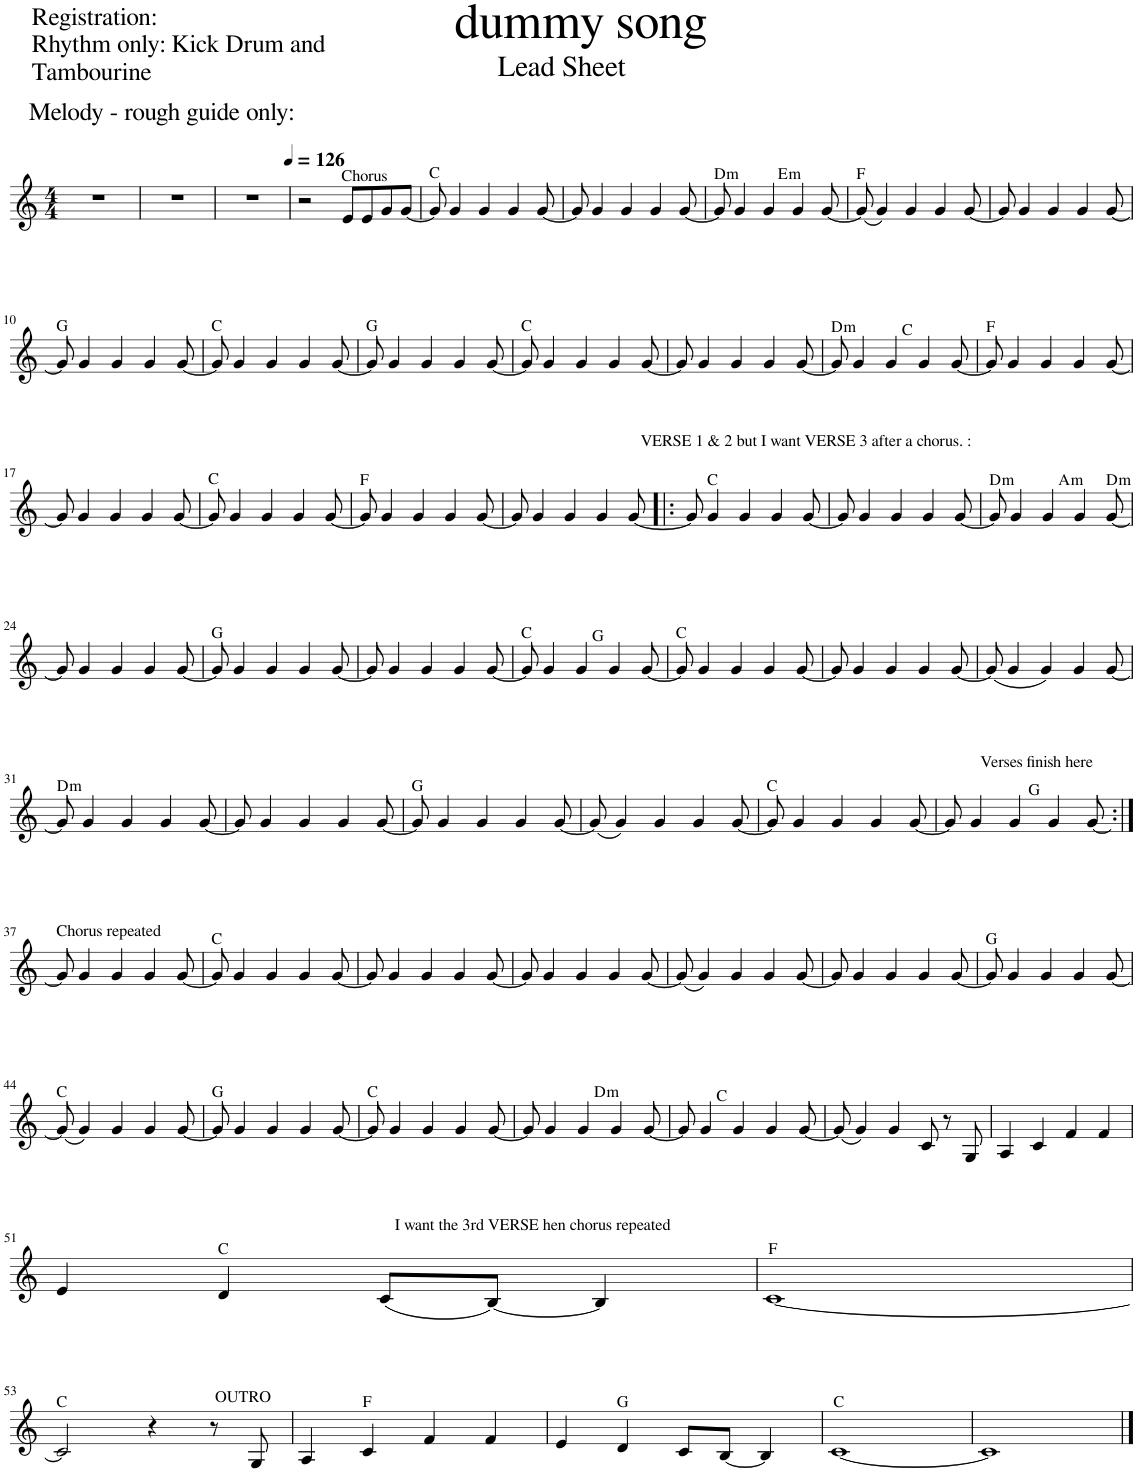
**kern	**harte
*part1	*part1
*staff1	*
*I"Piano	*
*I'Pno.	*
*clefG2	*
*k[]	*
*M4/4	*
=1	=1
1r	.
=2	=2
1r	.
=3	=3
1r	.
=4	=4
*MM126	*
2r	.
!LO:TX:a:t=Chorus	!
8e/L	.
8e/	.
8g/	.
[8g/J	.
=5	=5
8g/]	C:maj
4g/	.
4g/	.
4g/	.
[8g/	.
=6	=6
8g/]	.
4g/	.
4g/	.
4g/	.
[8g/	.
=7	=7
!	!LO:H:kt=m
*^	*
8g/]	2ryy	D:min
4g/	.	.
4g/	.	.
!	!	!LO:H:kt=m
.	2ryy	E:min
4g/	.	.
[8g/	.	.
*v	*v	*
=8	=8
(8g/]	F:maj
4g/)	.
4g/	.
4g/	.
[8g/	.
=9	=9
8g/]	.
4g/	.
4g/	.
4g/	.
[8g/	.
!!LO:LB:g=z
=10	=10
8g/]	G:maj
4g/	.
4g/	.
4g/	.
[8g/	.
=11	=11
8g/]	C:maj
4g/	.
4g/	.
4g/	.
[8g/	.
=12	=12
8g/]	G:maj
4g/	.
4g/	.
4g/	.
[8g/	.
=13	=13
8g/]	C:maj
4g/	.
4g/	.
4g/	.
[8g/	.
=14	=14
8g/]	.
4g/	.
4g/	.
4g/	.
[8g/	.
=15	=15
!	!LO:H:kt=m
*^	*
8g/]	2ryy	D:min
4g/	.	.
4g/	.	.
.	2ryy	C:maj
4g/	.	.
[8g/	.	.
*v	*v	*
=16	=16
8g/]	F:maj
4g/	.
4g/	.
4g/	.
[8g/	.
!!LO:LB:g=z
=17	=17
8g/]	.
4g/	.
4g/	.
4g/	.
[8g/	.
=18	=18
8g/]	C:maj
4g/	.
4g/	.
4g/	.
[8g/	.
=19	=19
8g/]	F:maj
4g/	.
4g/	.
4g/	.
[8g/	.
=20	=20
8g/]	.
4g/	.
4g/	.
4g/	.
[8g/	.
=21!|:	=21!|:
!LO:TX:a:t=VERSE 1 & 2 but I want VERSE 3 after a chorus. &colon;	!
8g/]	.
4g/	C:maj
4g/	.
4g/	.
[8g/	.
=22	=22
8g/]	.
4g/	.
4g/	.
4g/	.
[8g/	.
=23	=23
!	!LO:H:kt=m
*^	*
8g/]	2ryy	D:min
4g/	.	.
4g/	.	.
!	!	!LO:H:kt=m
.	2ryy	A:min
4g/	.	.
!	!	!LO:H:kt=m
[8g/	.	D:min
*v	*v	*
!!LO:LB:g=z
=24	=24
8g/]	.
4g/	.
4g/	.
4g/	.
[8g/	.
=25	=25
8g/]	G:maj
4g/	.
4g/	.
4g/	.
[8g/	.
=26	=26
8g/]	.
4g/	.
4g/	.
4g/	.
[8g/	.
=27	=27
*^	*
8g/]	2ryy	C:maj
4g/	.	.
4g/	.	.
.	2ryy	G:maj
4g/	.	.
[8g/	.	.
*v	*v	*
=28	=28
8g/]	C:maj
4g/	.
4g/	.
4g/	.
[8g/	.
=29	=29
8g/]	.
4g/	.
4g/	.
4g/	.
[8g/	.
=30	=30
(8g/]	.
4g/	.
4g/)	.
4g/	.
[8g/	.
!!LO:LB:g=z
=31	=31
!	!LO:H:kt=m
8g/]	D:min
4g/	.
4g/	.
4g/	.
[8g/	.
=32	=32
8g/]	.
4g/	.
4g/	.
4g/	.
[8g/	.
=33	=33
8g/]	G:maj
4g/	.
4g/	.
4g/	.
[8g/	.
=34	=34
(8g/]	.
4g/)	.
4g/	.
4g/	.
[8g/	.
=35	=35
8g/]	C:maj
4g/	.
4g/	.
4g/	.
[8g/	.
=36	=36
*^	*
8g/]	2ryy	.
4g/	.	.
4g/	.	.
.	2ryy	G:maj
4g/	.	.
!LO:TX:a:t=Verses finish here	!	!
[8g/	.	.
!!LO:LB:g=z	!!
=37:|!	=37:|!	=37:|!
!LO:TX:a:t=Chorus repeated	!	!
*v	*v	*
8g/]	.
4g/	.
4g/	.
4g/	.
[8g/	.
=38	=38
8g/]	C:maj
4g/	.
4g/	.
4g/	.
[8g/	.
=39	=39
8g/]	.
4g/	.
4g/	.
4g/	.
[8g/	.
=40	=40
8g/]	.
4g/	.
4g/	.
4g/	.
[8g/	.
=41	=41
(8g/]	.
4g/)	.
4g/	.
4g/	.
[8g/	.
=42	=42
8g/]	.
4g/	.
4g/	.
4g/	.
[8g/	.
=43	=43
8g/]	G:maj
4g/	.
4g/	.
4g/	.
[8g/	.
!!LO:LB:g=z
=44	=44
(8g/]	C:maj
4g/)	.
4g/	.
4g/	.
[8g/	.
=45	=45
8g/]	G:maj
4g/	.
4g/	.
4g/	.
[8g/	.
=46	=46
8g/]	C:maj
4g/	.
4g/	.
4g/	.
[8g/	.
=47	=47
*^	*
8g/]	2ryy	.
4g/	.	.
4g/	.	.
!	!	!LO:H:kt=m
.	2ryy	D:min
4g/	.	.
[8g/	.	.
=48	=48	=48
8g/]	4ryy	.
4g/	.	.
.	2.ryy	C:maj
4g/	.	.
4g/	.	.
[8g/	.	.
*v	*v	*
=49	=49
(8g/]	.
4g/)	.
4g/	.
8c/	.
8r	.
8G/	.
=50	=50
4A/	.
4c/	.
4f/	.
4f/	.
!!LO:LB:g=z
=51	=51
4e/	.
4d/	C:maj
(8c/L	.
[8B/J)	.
!LO:TX:a:t=I want the 3rd VERSE hen chorus repeated	!
4B/]	.
=52	=52
[1c	F:maj
!!LO:LB:g=z
=53	=53
2c/]	C:maj
4r	.
8r	.
!LO:TX:a:t=OUTRO	!
8G/	.
=54	=54
4A/	.
4c/	F:maj
4f/	.
4f/	.
=55	=55
4e/	.
4d/	G:maj
8c/L	.
[8B/J	.
4B/]	.
=56	=56
[1c	C:maj
=57	=57
1c]	.
==	==
*-	*-
